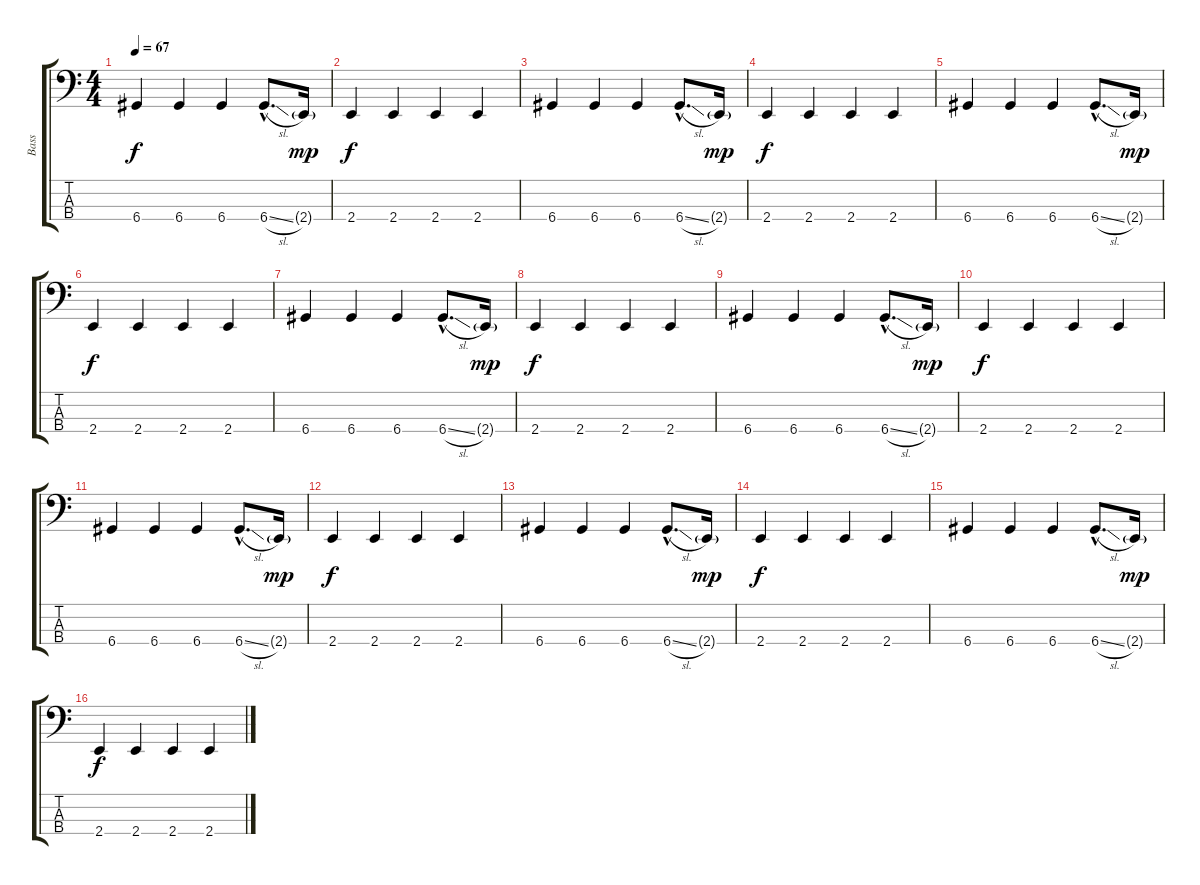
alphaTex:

\track ("Bass" "Bass") {instrument electricbassfinger}
\staff {score tabs}
\tuning (G2 D2 A1 D1) {hide}
\ts (4 4)
\tempo 67
\clef f4
\ks c
6.4.4{dy f instrument electricbassfinger} 6.4.4 6.4.4 6.4{sl hac}.8{d} 2.4{g}.16{dy mp} |
2.4.4{dy f} 2.4.4 2.4.4 2.4.4 |
6.4.4 6.4.4 6.4.4 6.4{sl hac}.8{d} 2.4{g}.16{dy mp} |
2.4.4{dy f} 2.4.4 2.4.4 2.4.4 |
6.4.4 6.4.4 6.4.4 6.4{sl hac}.8{d} 2.4{g}.16{dy mp} |
2.4.4{dy f} 2.4.4 2.4.4 2.4.4 |
6.4.4 6.4.4 6.4.4 6.4{sl hac}.8{d} 2.4{g}.16{dy mp} |
2.4.4{dy f} 2.4.4 2.4.4 2.4.4 |
6.4.4 6.4.4 6.4.4 6.4{sl hac}.8{d} 2.4{g}.16{dy mp} |
2.4.4{dy f} 2.4.4 2.4.4 2.4.4 |
6.4.4 6.4.4 6.4.4 6.4{sl hac}.8{d} 2.4{g}.16{dy mp} |
2.4.4{dy f} 2.4.4 2.4.4 2.4.4 |
6.4.4 6.4.4 6.4.4 6.4{sl hac}.8{d} 2.4{g}.16{dy mp} |
2.4.4{dy f} 2.4.4 2.4.4 2.4.4 |
6.4.4 6.4.4 6.4.4 6.4{sl hac}.8{d} 2.4{g}.16{dy mp} |
2.4.4{dy f} 2.4.4 2.4.4 2.4.4
